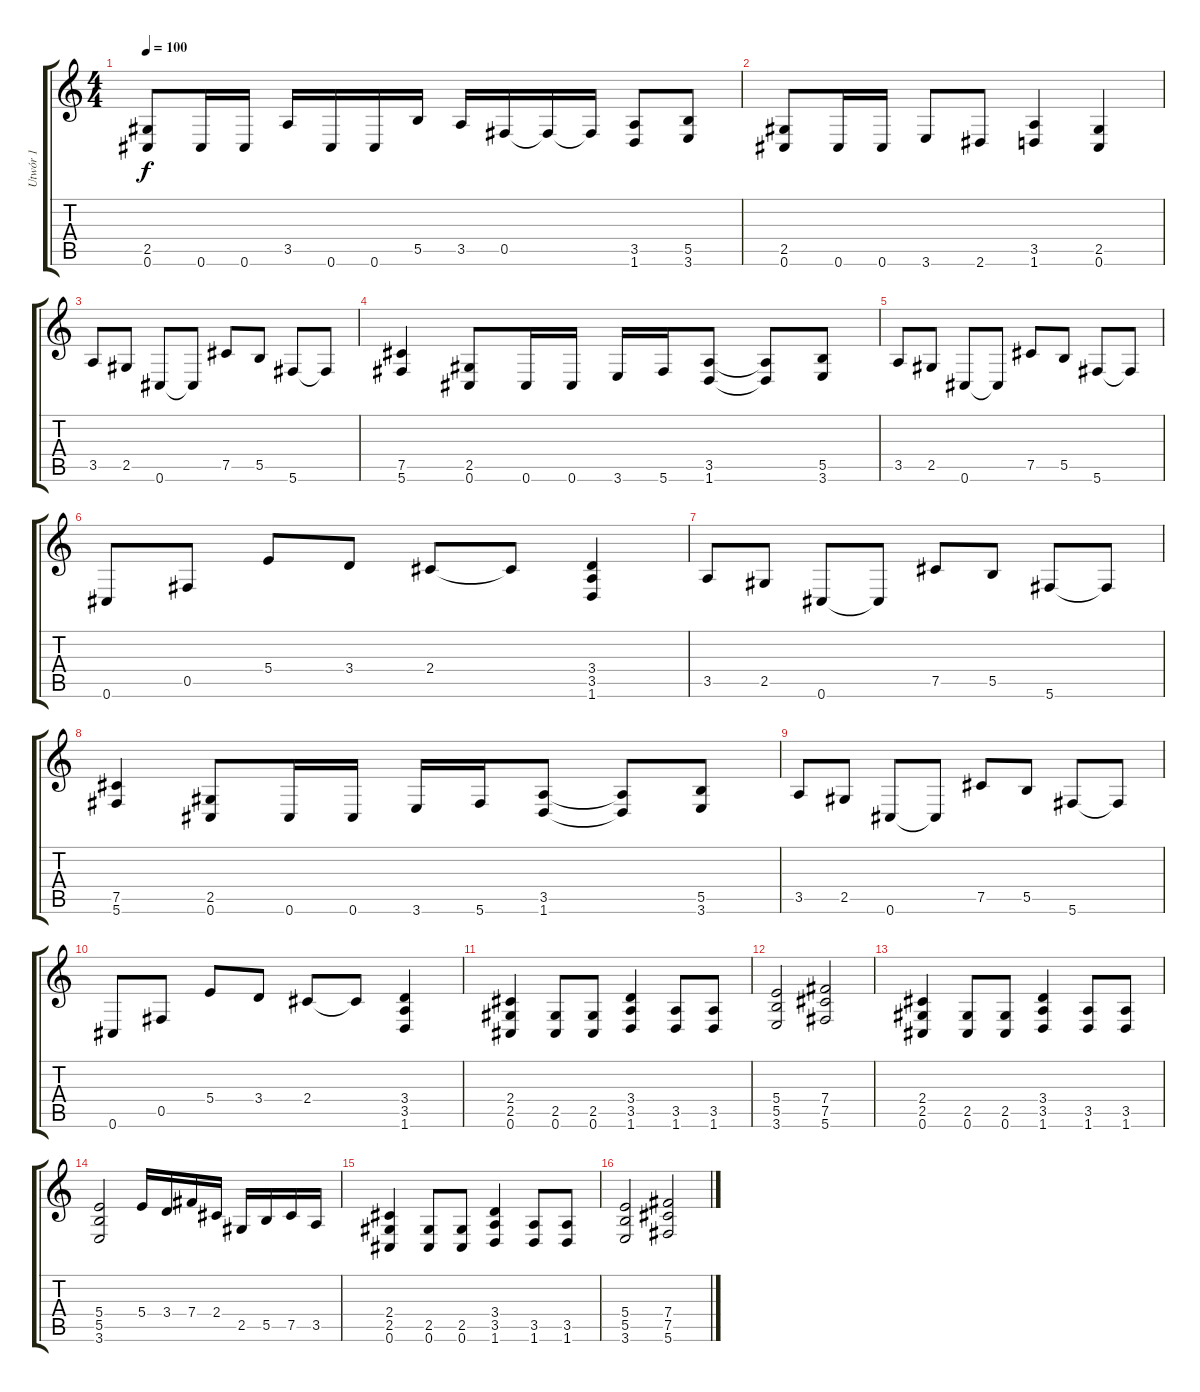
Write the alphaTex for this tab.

\track ("Utwór 1" "Utwór 1") {instrument overdrivenguitar}
\staff {score tabs}
\tuning (Db4 Ab3 E3 B2 Gb2 Db2) {hide}
\ts (4 4)
\tempo 100
\clef g2
\ks c
(2.5 0.6).8{dy f} 0.6.16 0.6.16 3.5.16 0.6.16 0.6.16 5.5.16 3.5.16 0.5.16 0.5{t}.16 0.5{t}.16 (3.5 1.6).8 (5.5 3.6).8 |
(2.5 0.6).8 0.6.16 0.6.16 3.6.8 2.6.8 (3.5 1.6).4 (2.5 0.6).4 |
3.5.8 2.5.8 0.6.8 0.6{t}.8 7.5.8 5.5.8 5.6.8 5.6{t}.8 |
(7.5 5.6).4 (2.5 0.6).8 0.6.16 0.6.16 3.6.16 5.6.16 (3.5 1.6).8 (3.5{t} 1.6{t}).8 (5.5 3.6).8 |
3.5.8 2.5.8 0.6.8 0.6{t}.8 7.5.8 5.5.8 5.6.8 5.6{t}.8 |
0.6.8 0.5.8 5.4.8 3.4.8 2.4.8 2.4{t}.8 (3.4 3.5 1.6).4 |
3.5.8 2.5.8 0.6.8 0.6{t}.8 7.5.8 5.5.8 5.6.8 5.6{t}.8 |
(7.5 5.6).4 (2.5 0.6).8 0.6.16 0.6.16 3.6.16 5.6.16 (3.5 1.6).8 (3.5{t} 1.6{t}).8 (5.5 3.6).8 |
3.5.8 2.5.8 0.6.8 0.6{t}.8 7.5.8 5.5.8 5.6.8 5.6{t}.8 |
0.6.8 0.5.8 5.4.8 3.4.8 2.4.8 2.4{t}.8 (3.4 3.5 1.6).4 |
(2.4 2.5 0.6).4 (2.5 0.6).8 (2.5 0.6).8 (3.4 3.5 1.6).4 (3.5 1.6).8 (3.5 1.6).8 |
(5.4 5.5 3.6).2 (7.4 7.5 5.6).2 |
(2.4 2.5 0.6).4 (2.5 0.6).8 (2.5 0.6).8 (3.4 3.5 1.6).4 (3.5 1.6).8 (3.5 1.6).8 |
(5.4 5.5 3.6).2 5.4.16 3.4.16 7.4.16 2.4.16 2.5.16 5.5.16 7.5.16 3.5.16 |
(2.4 2.5 0.6).4 (2.5 0.6).8 (2.5 0.6).8 (3.4 3.5 1.6).4 (3.5 1.6).8 (3.5 1.6).8 |
(5.4 5.5 3.6).2 (7.4 7.5 5.6).2
